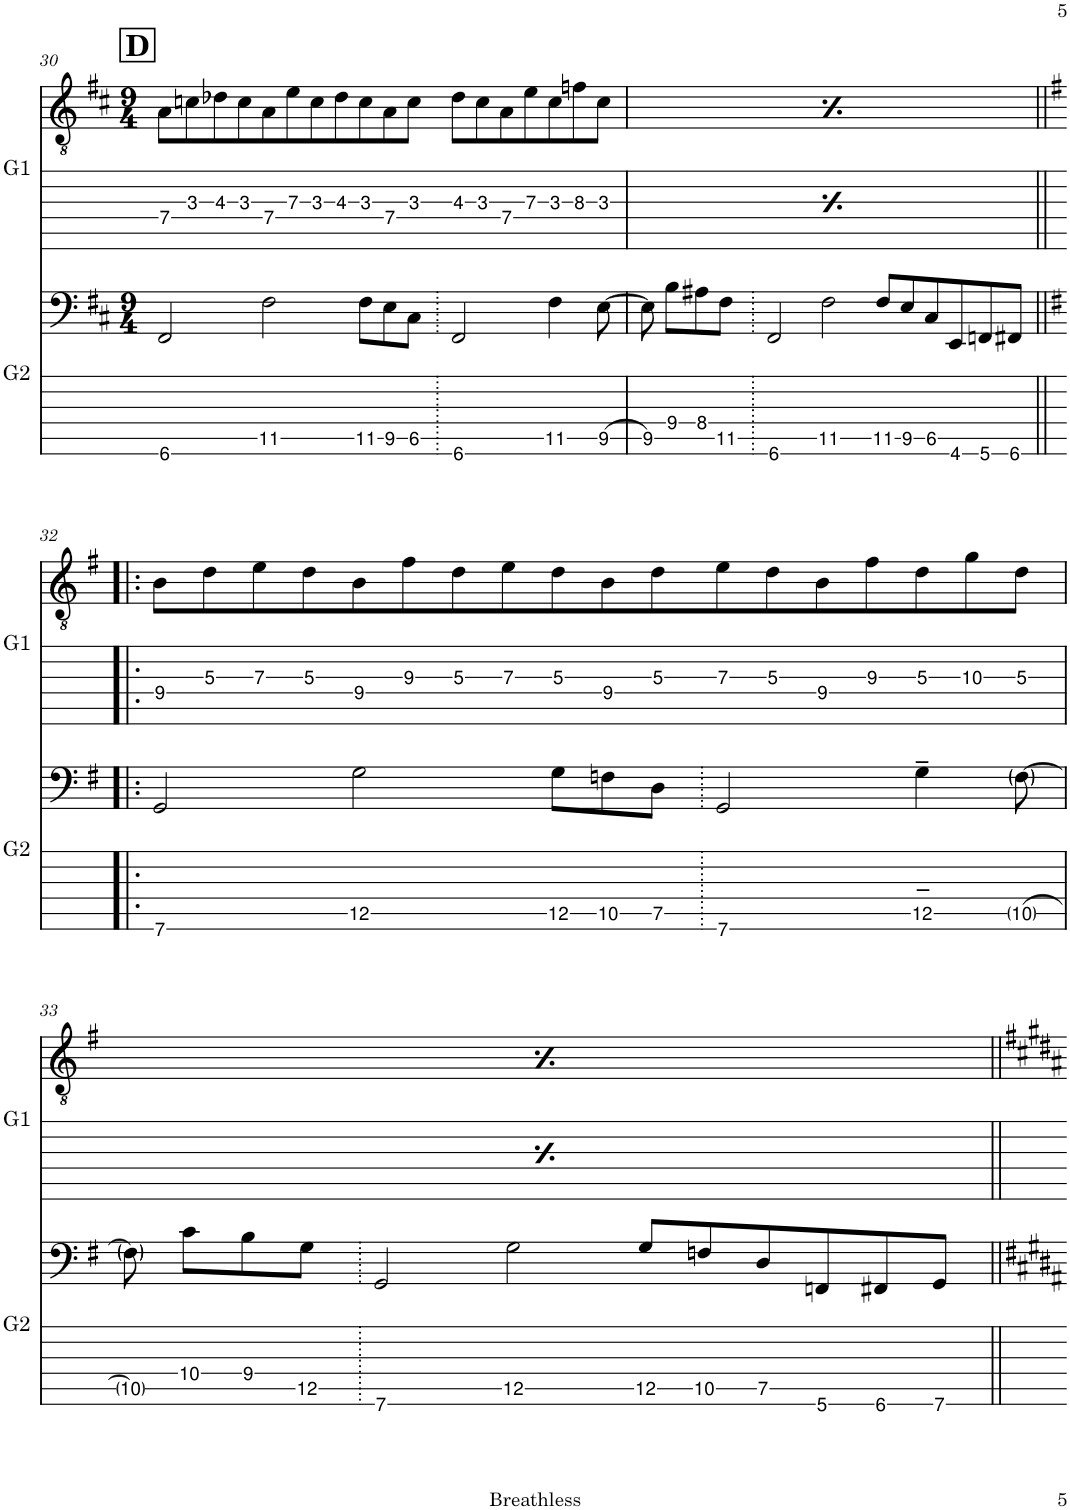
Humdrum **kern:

**kern	**kern	**kern	**kern
*part2	*part2	*part1	*part1
*staff4	*staff3	*staff2	*staff1
*I"G2	*	*I"G1	*
*I'G2	*	*I'G1	*
!!LO:PB:g=z
*clefF4	*clefF4	*	*clefGv2
*k[f#c#]	*k[f#c#]	*k[f#c#]	*k[f#c#]
*M9/4	*M9/4	*M9/4	*M9/4
!!LO:REH:place=s1:a:B:cj:fs=14:t=D
=30.	=30.	=30	=30
2FF#	2FF#/	8AL	8A\L
.	.	8c	8cn\
.	.	8d-	8d-X\
.	.	8c	8c\
2F#	2F#\	8A	8A\
.	.	8eJ	8e\
.	.	8cL	8c\
.	.	8d-	8d-\
8F#L	8F#\L	8c	8c\
8E	8E\	8A	8A\
8C#J	8C#\J	8c	8c\J
2FF#	2FF#/	8d-J	8d-\L
.	.	8cL	8c\
.	.	8A	8A\
.	.	8e	8e\
4F#	4F#\	8c	8c\
.	.	8f	8fn\
[8E	[8E\	8cJ	8c\J
!!LO:REH:place=s1:a:B:cj:fs=14:t=D
=31.	=31.	=31	=31
8EL]	8E\]	8AL	8A\L
8B	8B\L	8c	8cn\
8A#	8A#X\	8d-	8d-X\
8F#J	8F#\J	8c	8c\
2FF#X	2FF#/	8A	8A\
.	.	8eJ	8e\
.	.	8cL	8c\
.	.	8d-	8d-\
2F#	2F#\	8c	8c\
.	.	8A	8A\
.	.	8c	8c\J
.	.	8d-J	8d-\L
8F#L	8F#/L	8cL	8c\
8E	8E/	8A	8A\
8C#	8C#/	8e	8e\
8EE	8EE/	8c	8c\
8FF	8FFn/	8f	8fn\
8FF#J	8FF#X/J	8cJ	8c\J
!!LO:LB:g=z
=32!|:	=32!|:	=32!|:	=32!|:
*k[f#]	*k[f#]	*k[f#]	*k[f#]
2GG	2GG/	8BL	8B\L
.	.	8d	8d\
.	.	8e	8e\
.	.	8d	8d\
2G	2G\	8B	8B\
.	.	8f#J	8f#\
.	.	8dL	8d\
.	.	8e	8e\
8GL	8G\L	8d	8d\
8F	8Fn\	8B	8B\
8DJ	8D\J	8d	8d\
2GG	2GG/	8eJ	8e\
.	.	8dL	8d\
.	.	8B	8B\
.	.	8f#	8f#\
4G~	4G~\	8d	8d\
.	.	8g	8g\
[8F	[8F\	8dJ	8d\J
!!LO:LB:g=z
=33.	=33.	=33	=33
8FL]	8F\]	8BL	8B\L
8c	8c\L	8d	8d\
8B	8B\	8e	8e\
8GJ	8G\J	8d	8d\
2GG	2GG/	8B	8B\
.	.	8f#J	8f#\
.	.	8dL	8d\
.	.	8e	8e\
2G	2G\	8d	8d\
.	.	8B	8B\
.	.	8d	8d\
.	.	8eJ	8e\
8GL	8G/L	8dL	8d\
8F	8Fn/	8B	8B\
8D	8D/	8f#	8f#\
8FF	8FFn/	8d	8d\
8FF#	8FF#X/	8g	8g\
8GGJ	8GG/J	8dJ	8d\J
=||	=||	=||	=||
*-	*-	*-	*-
